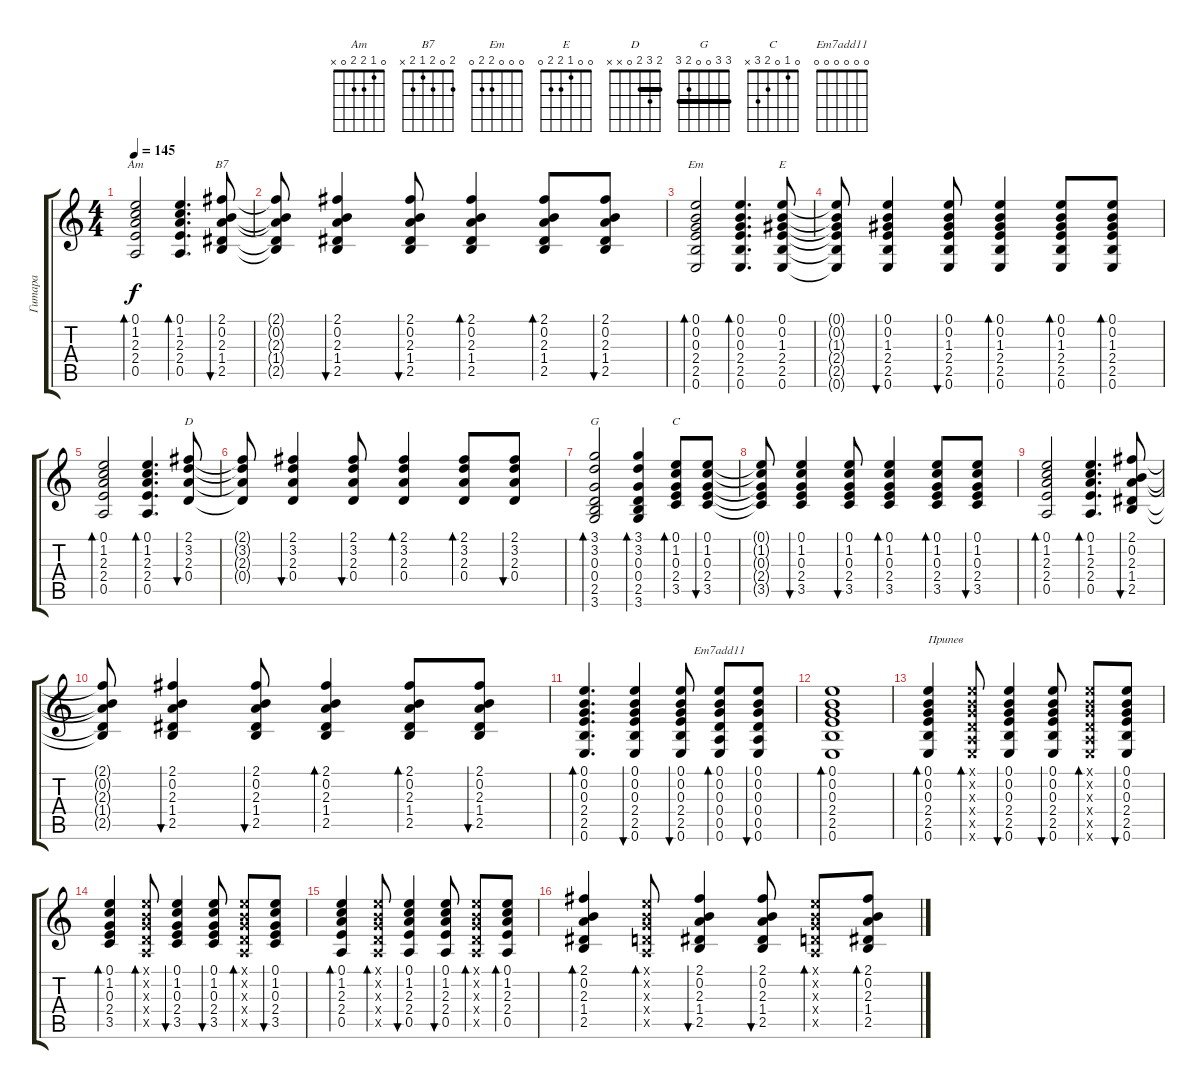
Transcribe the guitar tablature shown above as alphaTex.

\track ("Гитара" "Гитара") {instrument acousticguitarsteel}
\staff {score tabs}
\tuning (E4 B3 G3 D3 A2 E2) {hide}
\chord ("Am" 0 1 2 2 0 x)
\chord ("B7" 2 0 2 1 2 x)
\chord ("Em" 0 0 0 2 2 0)
\chord ("E" 0 0 1 2 2 0)
\chord ("D" 2 3 2 0 x x) {barre 2}
\chord ("G" 3 3 0 0 2 3) {barre 3}
\chord ("C" 0 1 0 2 3 x)
\chord ("Em7add11" 0 0 0 0 0 0)
\ts (4 4)
\tempo 145
\clef g2
\ks c
(0.1 1.2 2.3 2.4 0.5).2{bd 60 ch "Am" dy f} (0.1 1.2 2.3 2.4 0.5).4{d bd 60} (2.1 0.2 2.3 1.4 2.5).8{bu 60 ch "B7"} |
(2.1{t} 0.2{t} 2.3{t} 1.4{t} 2.5{t}).8 (2.1 0.2 2.3 1.4 2.5).4{bu 60} (2.1 0.2 2.3 1.4 2.5).8{bu 60} (2.1 0.2 2.3 1.4 2.5).4{bd 60} (2.1 0.2 2.3 1.4 2.5).8{bd 60} (2.1 0.2 2.3 1.4 2.5).8{bu 60} |
(0.1 0.2 0.3 2.4 2.5 0.6).2{bd 60 ch "Em"} (0.1 0.2 0.3 2.4 2.5 0.6).4{d bd 60} (0.1 0.2 1.3 2.4 2.5 0.6).8{ch "E"} |
(0.1{t} 0.2{t} 1.3{t} 2.4{t} 2.5{t} 0.6{t}).8 (0.1 0.2 1.3 2.4 2.5 0.6).4{bu 60} (0.1 0.2 1.3 2.4 2.5 0.6).8{bu 60} (0.1 0.2 1.3 2.4 2.5 0.6).4{bd 60} (0.1 0.2 1.3 2.4 2.5 0.6).8{bd 60} (0.1 0.2 1.3 2.4 2.5 0.6).8{bd 60} |
(0.1 1.2 2.3 2.4 0.5).2{bd 60} (0.1 1.2 2.3 2.4 0.5).4{d bd 60} (2.1 3.2 2.3 0.4).8{bu 60 ch "D"} |
(2.1{t} 3.2{t} 2.3{t} 0.4{t}).8 (2.1 3.2 2.3 0.4).4{bu 60} (2.1 3.2 2.3 0.4).8{bu 60} (2.1 3.2 2.3 0.4).4{bd 60} (2.1 3.2 2.3 0.4).8{bd 60} (2.1 3.2 2.3 0.4).8{bu 60} |
(3.1 3.2 0.3 0.4 2.5 3.6).2{bd 60 ch "G"} (3.1 3.2 0.3 0.4 2.5 3.6).4{bd 60} (0.1 1.2 0.3 2.4 3.5).8{bd 60 ch "C"} (0.1 1.2 0.3 2.4 3.5).8{bu 60} |
(0.1{t} 1.2{t} 0.3{t} 2.4{t} 3.5{t}).8 (0.1 1.2 0.3 2.4 3.5).4{bu 60} (0.1 1.2 0.3 2.4 3.5).8{bu 60} (0.1 1.2 0.3 2.4 3.5).4{bd 60} (0.1 1.2 0.3 2.4 3.5).8{bd 60} (0.1 1.2 0.3 2.4 3.5).8{bu 60} |
(0.1 1.2 2.3 2.4 0.5).2{bd 60} (0.1 1.2 2.3 2.4 0.5).4{d bd 60} (2.1 0.2 2.3 1.4 2.5).8{bu 60} |
(2.1{t} 0.2{t} 2.3{t} 1.4{t} 2.5{t}).8 (2.1 0.2 2.3 1.4 2.5).4{bu 60} (2.1 0.2 2.3 1.4 2.5).8{bu 60} (2.1 0.2 2.3 1.4 2.5).4{bd 60} (2.1 0.2 2.3 1.4 2.5).8{bd 60} (2.1 0.2 2.3 1.4 2.5).8{bu 60} |
(0.1 0.2 0.3 2.4 2.5 0.6).4{d bd 60} (0.1 0.2 0.3 2.4 2.5 0.6).4{bu 60} (0.1 0.2 0.3 2.4 2.5 0.6).8{bu 60} (0.1 0.2 0.3 0.4 0.5 0.6).8{bd 60 ch "Em7add11"} (0.1 0.2 0.3 0.4 0.5 0.6).8{bu 60} |
(0.1 0.2 0.3 2.4 2.5 0.6).1{bd 60} |
(0.1 0.2 0.3 2.4 2.5 0.6).4{bd 60 txt "Припев"} (0.1{x} 0.2{x} 0.3{x} 0.4{x} 0.5{x} 0.6{x}).8{bd 60} (0.1 0.2 0.3 2.4 2.5 0.6).4{bu 60} (0.1 0.2 0.3 2.4 2.5 0.6).8{bu 60} (0.1{x} 0.2{x} 0.3{x} 0.4{x} 0.5{x} 0.6{x}).8{bd 60} (0.1 0.2 0.3 2.4 2.5 0.6).8{bu 60} |
(0.1 1.2 0.3 2.4 3.5).4{bd 60} (0.1{x} 0.2{x} 0.3{x} 0.4{x} 0.5{x}).8{bd 60} (0.1 1.2 0.3 2.4 3.5).4{bu 60} (0.1 1.2 0.3 2.4 3.5).8{bu 60} (0.1{x} 0.2{x} 0.3{x} 0.4{x} 0.5{x}).8{bd 60} (0.1 1.2 0.3 2.4 3.5).8{bu 60} |
(0.1 1.2 2.3 2.4 0.5).4{bd 60} (0.1{x} 0.2{x} 0.3{x} 0.4{x} 0.5{x}).8{bd 60} (0.1 1.2 2.3 2.4 0.5).4{bu 60} (0.1 1.2 2.3 2.4 0.5).8{bu 60} (0.1{x} 0.2{x} 0.3{x} 0.4{x} 0.5{x}).8{bd 60} (0.1 1.2 2.3 2.4 0.5).8{bd 60} |
(2.1 0.2 2.3 1.4 2.5).4{bd 60} (0.1{x} 0.2{x} 0.3{x} 0.4{x} 0.5{x}).8{bd 60} (2.1 0.2 2.3 1.4 2.5).4{bu 60} (2.1 0.2 2.3 1.4 2.5).8{bu 60} (0.1{x} 0.2{x} 0.3{x} 0.4{x} 0.5{x}).8{bd 60} (2.1 0.2 2.3 1.4 2.5).8{bd 60}
